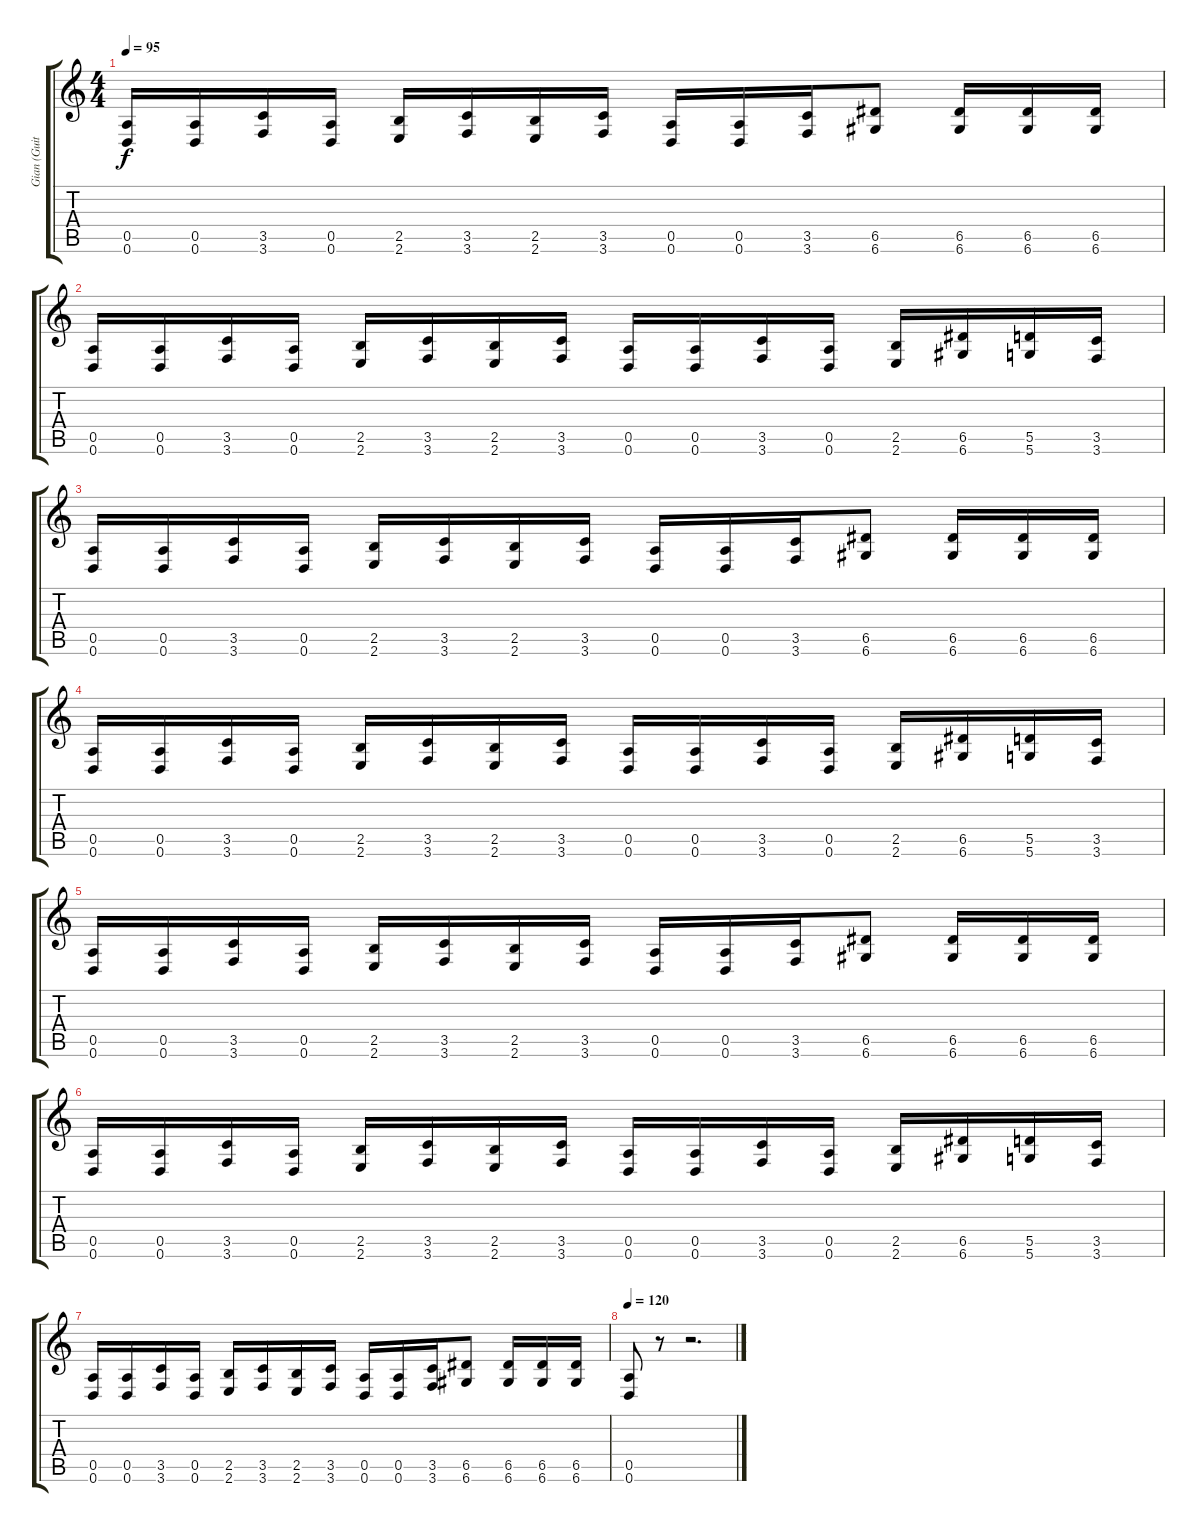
\track ("Gian (Guitar)" "Gian (Guit") {instrument distortionguitar}
\staff {score tabs}
\tuning (E4 B3 G3 D3 A2 D2) {hide}
\ts (4 4)
\tempo 95
\clef g2
\ks c
(0.5 0.6).16{dy f} (0.5 0.6).16 (3.5 3.6).16 (0.5 0.6).16 (2.5 2.6).16 (3.5 3.6).16 (2.5 2.6).16 (3.5 3.6).16 (0.5 0.6).16 (0.5 0.6).16 (3.5 3.6).16 (6.5 6.6).8 (6.5 6.6).16 (6.5 6.6).16 (6.5 6.6).16 |
(0.5 0.6).16 (0.5 0.6).16 (3.5 3.6).16 (0.5 0.6).16 (2.5 2.6).16 (3.5 3.6).16 (2.5 2.6).16 (3.5 3.6).16 (0.5 0.6).16 (0.5 0.6).16 (3.5 3.6).16 (0.5 0.6).16 (2.5 2.6).16 (6.5 6.6).16 (5.5 5.6).16 (3.5 3.6).16 |
(0.5 0.6).16 (0.5 0.6).16 (3.5 3.6).16 (0.5 0.6).16 (2.5 2.6).16 (3.5 3.6).16 (2.5 2.6).16 (3.5 3.6).16 (0.5 0.6).16 (0.5 0.6).16 (3.5 3.6).16 (6.5 6.6).8 (6.5 6.6).16 (6.5 6.6).16 (6.5 6.6).16 |
(0.5 0.6).16 (0.5 0.6).16 (3.5 3.6).16 (0.5 0.6).16 (2.5 2.6).16 (3.5 3.6).16 (2.5 2.6).16 (3.5 3.6).16 (0.5 0.6).16 (0.5 0.6).16 (3.5 3.6).16 (0.5 0.6).16 (2.5 2.6).16 (6.5 6.6).16 (5.5 5.6).16 (3.5 3.6).16 |
(0.5 0.6).16 (0.5 0.6).16 (3.5 3.6).16 (0.5 0.6).16 (2.5 2.6).16 (3.5 3.6).16 (2.5 2.6).16 (3.5 3.6).16 (0.5 0.6).16 (0.5 0.6).16 (3.5 3.6).16 (6.5 6.6).8 (6.5 6.6).16 (6.5 6.6).16 (6.5 6.6).16 |
(0.5 0.6).16 (0.5 0.6).16 (3.5 3.6).16 (0.5 0.6).16 (2.5 2.6).16 (3.5 3.6).16 (2.5 2.6).16 (3.5 3.6).16 (0.5 0.6).16 (0.5 0.6).16 (3.5 3.6).16 (0.5 0.6).16 (2.5 2.6).16 (6.5 6.6).16 (5.5 5.6).16 (3.5 3.6).16 |
(0.5 0.6).16 (0.5 0.6).16 (3.5 3.6).16 (0.5 0.6).16 (2.5 2.6).16 (3.5 3.6).16 (2.5 2.6).16 (3.5 3.6).16 (0.5 0.6).16 (0.5 0.6).16 (3.5 3.6).16 (6.5 6.6).8 (6.5 6.6).16 (6.5 6.6).16 (6.5 6.6).16 |
\tempo 120
(0.5 0.6).8 r.8 r.2{d}
